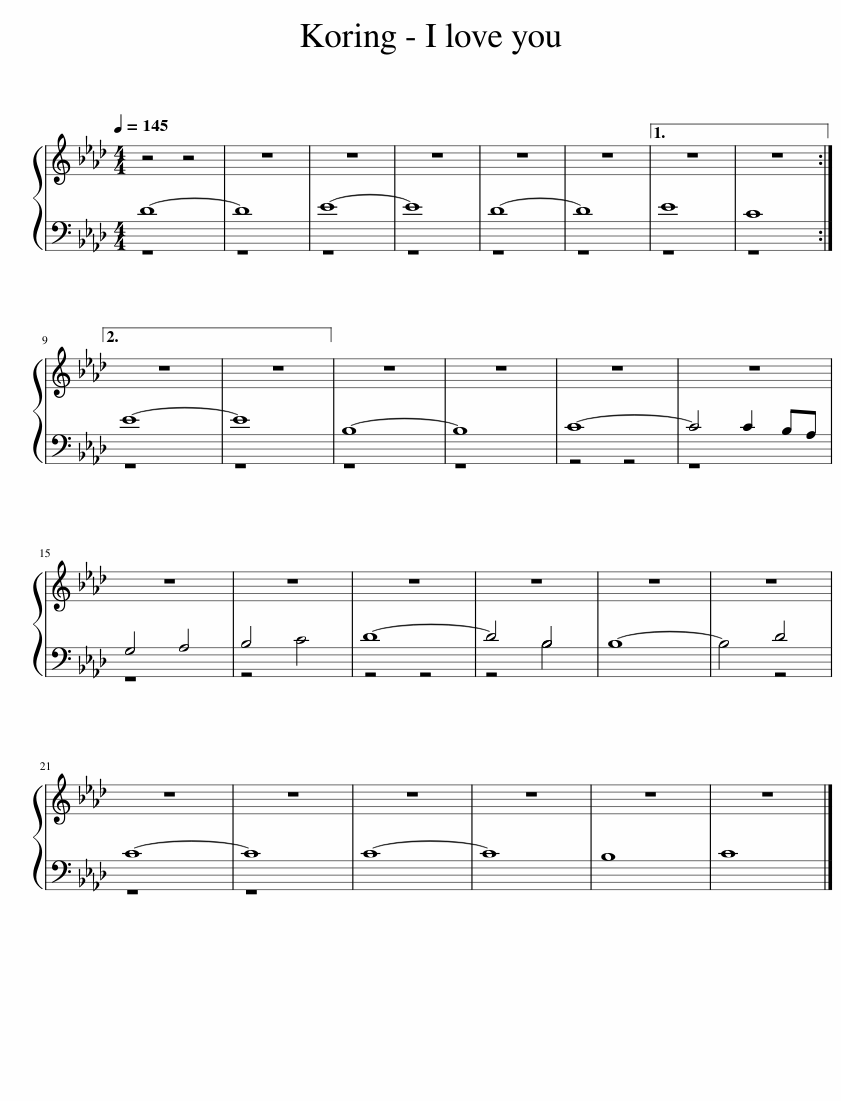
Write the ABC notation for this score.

X:1
%%score ( 1 2 )
L:1/8
Q:1/4=145
M:4/4
I:linebreak $
K:Ab
V:1 bass
V:2 bass
V:1
 D8- | D8 | E8- | E8 | D8- | %5
 D8 |1 E8 | C8 :|2$ E8- | E8 || %10
 B,8- | B,8 | C8- | C4 C2 B,A, |$ G,4 A,4 | %15
 B,4 C4 | D8- | D4 B,4 | B,8- | B,4 D4 |$ %20
 C8- | C8 | C8- | C8 | B,8 | %25
 C8 |] %26
V:2
 z8 | z8 | z8 | z8 | z8 | %5
 z8 |1 z8 | z8 :|2$ z8 | z8 || %10
 z8 | z8 | z4 z4 | z8 |$ z8 | %15
 z4 x4 | z4 z4 | z4 B,4 | x8 | x4 z4 |$ %20
 z8 | z8 | x8 | x8 | x8 | %25
 x8 |] %26
